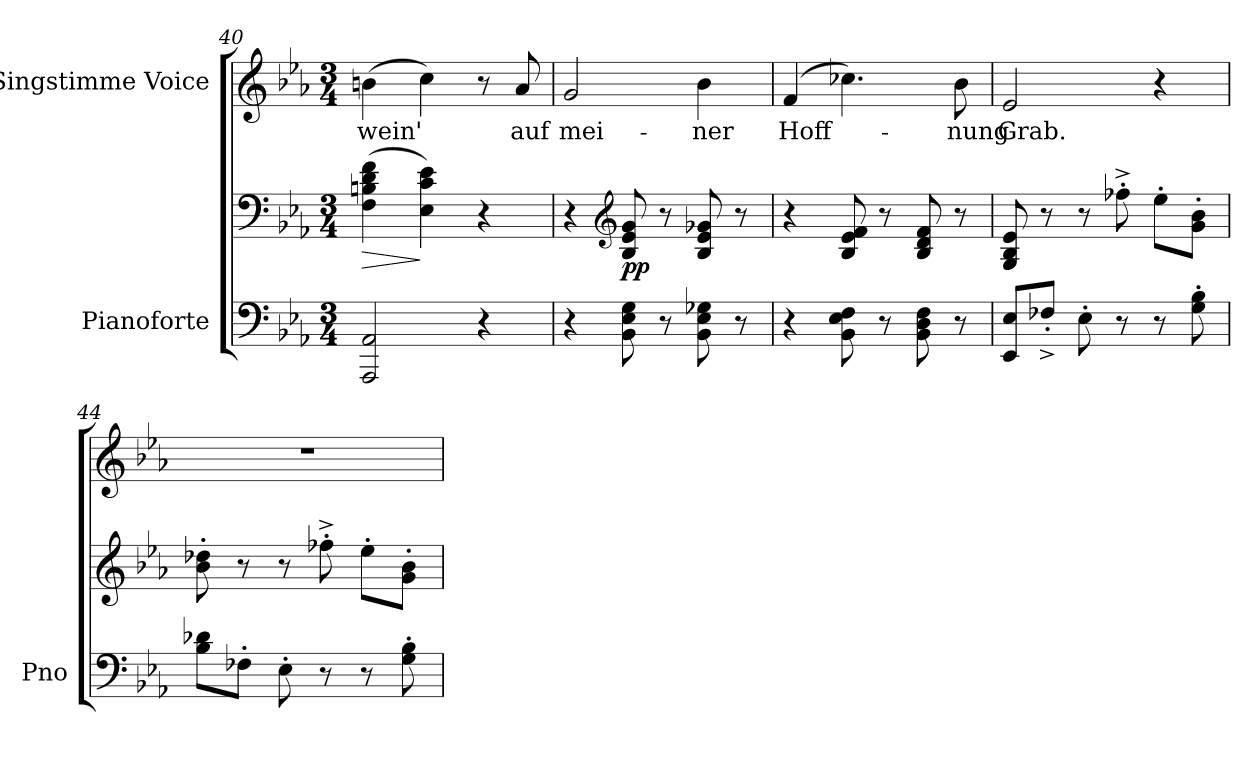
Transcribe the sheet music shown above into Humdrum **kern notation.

**kern	**kern	**dynam	**kern	**text
*part2	*part2	*part2	*part1	*part1
*staff3	*staff2	*staff2/3	*staff1	*staff1
*I"Pianoforte	*	*	*I"Singstimme Voice	*
*I'Pno	*	*	*	*
*clefF4	*clefF4	*	*clefG2	*
*k[b-e-a-]	*k[b-e-a-]	*	*k[b-e-a-]	*
*M3/4	*M3/4	*	*M3/4	*
=40	=40	=40	=40	=40
!	!	!LO:HP:b	!	!LO:LY:b
2AAA-/ 2AA-/	(>4F\ 4Bn\ 4d\ 4f\	>	(>4bn\	wein'
.	4E-\ 4c\ 4e-\)	]	4cc\)	.
4r	4r	.	8r	.
!	!	!	!	!LO:LY:b
.	.	.	8a-/	auf
=41	=41	=41	=41	=41
!	!	!	!	!LO:LY:b
4r	4r	.	2g/	mei-
*	*clefG2	*	*	*
!	!	!LO:DY:b	!	!
8BB-\ 8E-\ 8G\	8B-/ 8e-/ 8g/	pp	.	.
8r	8r	.	.	.
!	!	!	!	!LO:LY:b
8BB-\ 8E-\ 8G-X\	8B-/ 8e-/ 8g-X/	.	4b-\	-ner
8r	8r	.	.	.
!!LO:PB:g=z
=42	=42	=42	=42	=42
!	!	!	!	!LO:LY:b
4r	4r	.	(>4f/	Hoff-
8BB-\ 8E-\ 8F\	8B-/ 8e-/ 8f/	.	4.cc-X\)	.
8r	8r	.	.	.
8BB-\ 8D\ 8F\	8B-/ 8d/ 8f/	.	.	.
!	!	!	!	!LO:LY:b
8r	8r	.	8b-\	-nung
=43	=43	=43	=43	=43
!	!	!	!	!LO:LY:b
8EE-/ 8E-/L	8G/ 8B-/ 8e-/	.	2e-/	Grab.
8F-X'^/J	8r	.	.	.
8E-'\	8r	.	.	.
8r	8ff-X'^\	.	.	.
8r	8ee-'\L	.	4r	.
8G\' 8B-\'	8g'\ 8b-'\J	.	.	.
=44	=44	=44	=44	=44
8B-\ 8d-X\L	8b-\' 8dd-X\'	.	2.r	.
8F-X'\J	8r	.	.	.
8E-'\	8r	.	.	.
8r	8ff-X'^\	.	.	.
8r	8ee-'\L	.	.	.
8G\' 8B-\'	8g'\ 8b-'\J	.	.	.
=	=	=	=	=
*-	*-	*-	*-	*-
